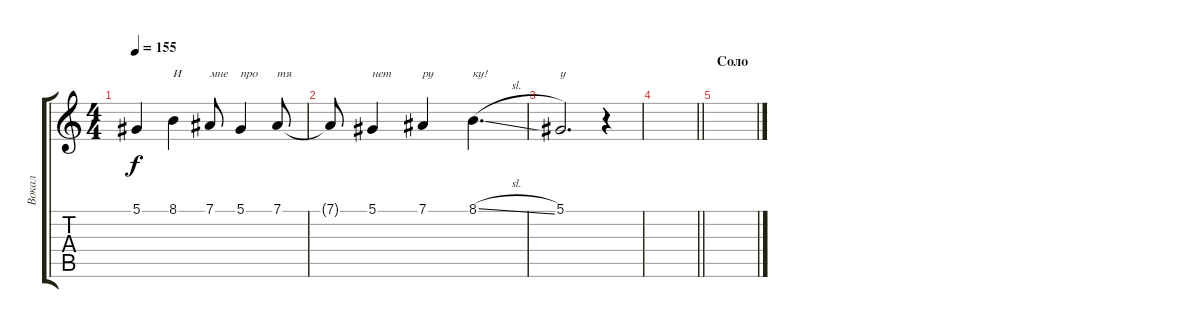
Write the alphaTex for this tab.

\track ("Вокал" "Вокал") {instrument bassoon}
\staff {score tabs}
\tuning (Eb4 Bb3 Gb3 Db3 Ab2 Eb2) {hide}
\ts (4 4)
\tempo 155
\clef g2
\ks c
5.1{t}.4{dy f} 8.1.4{txt "И"} 7.1.8{txt "мне"} 5.1.4{txt "про"} 7.1.8{txt "тя"} |
7.1{t}.8 5.1.4{txt "нет"} 7.1.4{txt "ру"} 8.1{sl}.4{d txt "ку!"} |
5.1.2{d txt "у"} r.4 |
\barLineRight lightlight
|
\section ("" "Соло")
